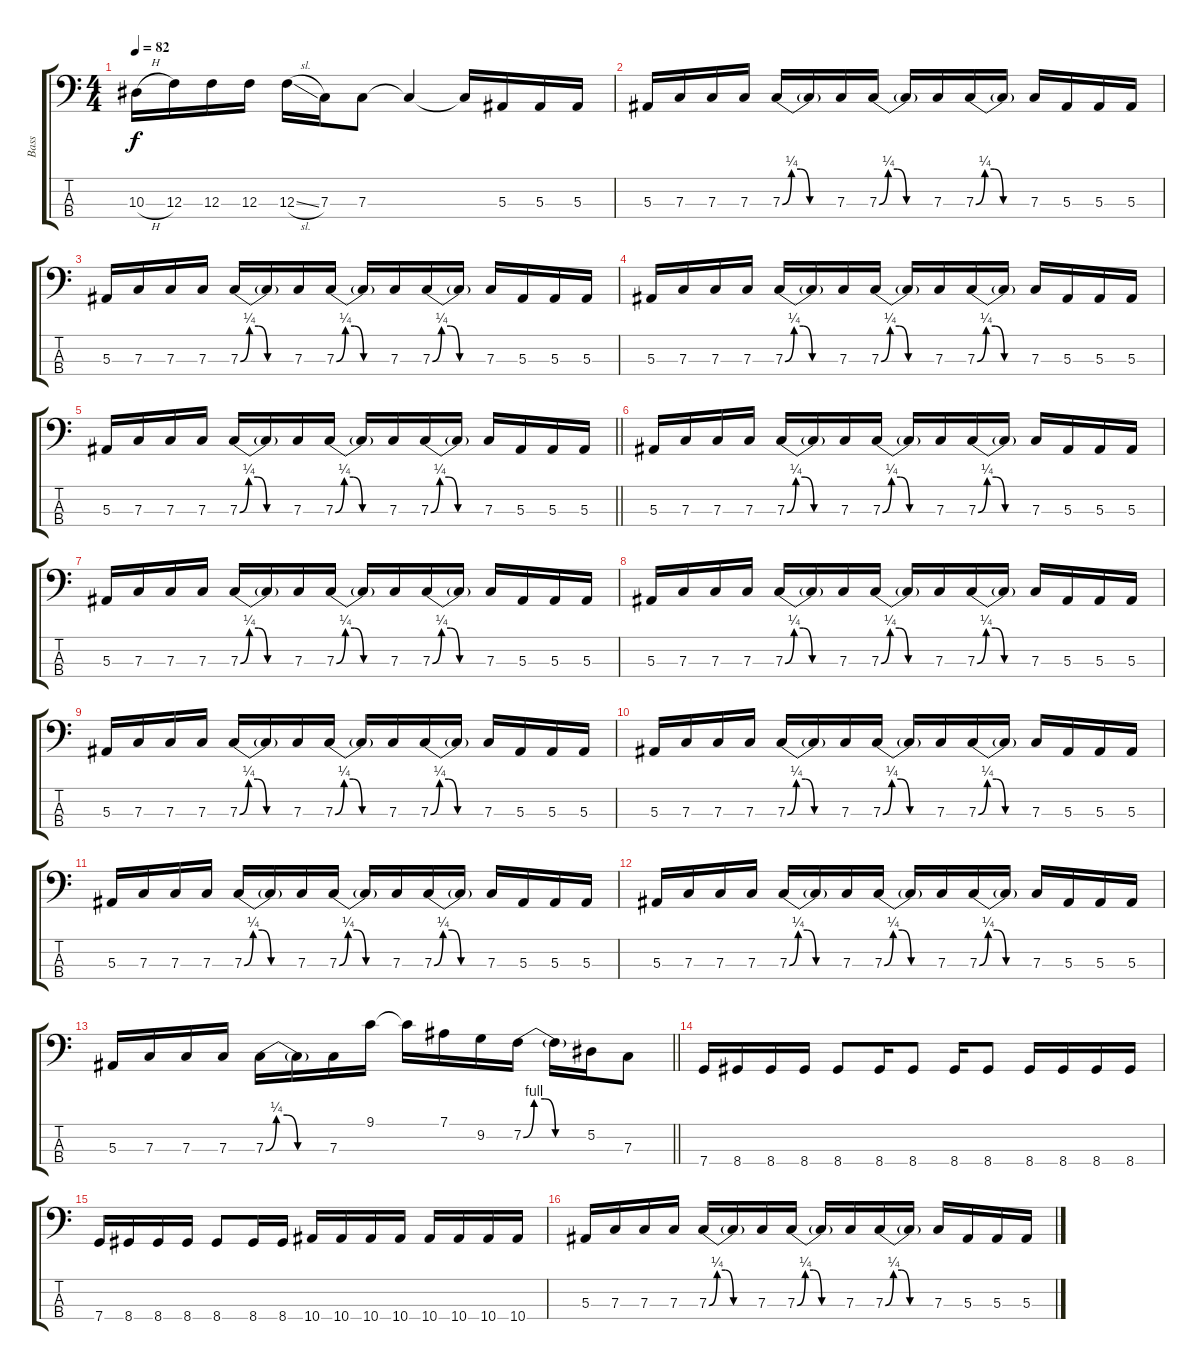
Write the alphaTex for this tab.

\track ("Bass" "Bass") {instrument electricbassfinger}
\staff {score tabs}
\tuning (Eb2 Bb1 F1 C1) {hide}
\ts (4 4)
\tempo 82
\clef f4
\ks c
10.3{h}.16{dy f} 12.3.16 12.3.16 12.3.16 12.3{sl}.16 7.3.16 7.3.8 7.3{t}.4 7.3{t}.16 5.3.16 5.3.16 5.3.16 |
5.3.16 7.3.16 7.3.16 7.3.16 7.3{be (custom 0 0 10 1 20 1 30 0 60 0)}.16 7.3{t}.16 7.3.16 7.3{be (custom 0 0 10 1 20 1 30 0 60 0)}.16 7.3{t}.16 7.3.16 7.3{be (custom 0 0 10 1 20 1 30 0 60 0)}.16 7.3{t}.16 7.3.16 5.3.16 5.3.16 5.3.16 |
5.3.16 7.3.16 7.3.16 7.3.16 7.3{be (custom 0 0 10 1 20 1 30 0 60 0)}.16 7.3{t}.16 7.3.16 7.3{be (custom 0 0 10 1 20 1 30 0 60 0)}.16 7.3{t}.16 7.3.16 7.3{be (custom 0 0 10 1 20 1 30 0 60 0)}.16 7.3{t}.16 7.3.16 5.3.16 5.3.16 5.3.16 |
5.3.16 7.3.16 7.3.16 7.3.16 7.3{be (custom 0 0 10 1 20 1 30 0 60 0)}.16 7.3{t}.16 7.3.16 7.3{be (custom 0 0 10 1 20 1 30 0 60 0)}.16 7.3{t}.16 7.3.16 7.3{be (custom 0 0 10 1 20 1 30 0 60 0)}.16 7.3{t}.16 7.3.16 5.3.16 5.3.16 5.3.16 |
\barLineRight lightlight
5.3.16 7.3.16 7.3.16 7.3.16 7.3{be (custom 0 0 10 1 20 1 30 0 60 0)}.16 7.3{t}.16 7.3.16 7.3{be (custom 0 0 10 1 20 1 30 0 60 0)}.16 7.3{t}.16 7.3.16 7.3{be (custom 0 0 10 1 20 1 30 0 60 0)}.16 7.3{t}.16 7.3.16 5.3.16 5.3.16 5.3.16 |
5.3.16 7.3.16 7.3.16 7.3.16 7.3{be (custom 0 0 10 1 20 1 30 0 60 0)}.16 7.3{t}.16 7.3.16 7.3{be (custom 0 0 10 1 20 1 30 0 60 0)}.16 7.3{t}.16 7.3.16 7.3{be (custom 0 0 10 1 20 1 30 0 60 0)}.16 7.3{t}.16 7.3.16 5.3.16 5.3.16 5.3.16 |
5.3.16 7.3.16 7.3.16 7.3.16 7.3{be (custom 0 0 10 1 20 1 30 0 60 0)}.16 7.3{t}.16 7.3.16 7.3{be (custom 0 0 10 1 20 1 30 0 60 0)}.16 7.3{t}.16 7.3.16 7.3{be (custom 0 0 10 1 20 1 30 0 60 0)}.16 7.3{t}.16 7.3.16 5.3.16 5.3.16 5.3.16 |
5.3.16 7.3.16 7.3.16 7.3.16 7.3{be (custom 0 0 10 1 20 1 30 0 60 0)}.16 7.3{t}.16 7.3.16 7.3{be (custom 0 0 10 1 20 1 30 0 60 0)}.16 7.3{t}.16 7.3.16 7.3{be (custom 0 0 10 1 20 1 30 0 60 0)}.16 7.3{t}.16 7.3.16 5.3.16 5.3.16 5.3.16 |
5.3.16 7.3.16 7.3.16 7.3.16 7.3{be (custom 0 0 10 1 20 1 30 0 60 0)}.16 7.3{t}.16 7.3.16 7.3{be (custom 0 0 10 1 20 1 30 0 60 0)}.16 7.3{t}.16 7.3.16 7.3{be (custom 0 0 10 1 20 1 30 0 60 0)}.16 7.3{t}.16 7.3.16 5.3.16 5.3.16 5.3.16 |
5.3.16 7.3.16 7.3.16 7.3.16 7.3{be (custom 0 0 10 1 20 1 30 0 60 0)}.16 7.3{t}.16 7.3.16 7.3{be (custom 0 0 10 1 20 1 30 0 60 0)}.16 7.3{t}.16 7.3.16 7.3{be (custom 0 0 10 1 20 1 30 0 60 0)}.16 7.3{t}.16 7.3.16 5.3.16 5.3.16 5.3.16 |
5.3.16 7.3.16 7.3.16 7.3.16 7.3{be (custom 0 0 10 1 20 1 30 0 60 0)}.16 7.3{t}.16 7.3.16 7.3{be (custom 0 0 10 1 20 1 30 0 60 0)}.16 7.3{t}.16 7.3.16 7.3{be (custom 0 0 10 1 20 1 30 0 60 0)}.16 7.3{t}.16 7.3.16 5.3.16 5.3.16 5.3.16 |
5.3.16 7.3.16 7.3.16 7.3.16 7.3{be (custom 0 0 10 1 20 1 30 0 60 0)}.16 7.3{t}.16 7.3.16 7.3{be (custom 0 0 10 1 20 1 30 0 60 0)}.16 7.3{t}.16 7.3.16 7.3{be (custom 0 0 10 1 20 1 30 0 60 0)}.16 7.3{t}.16 7.3.16 5.3.16 5.3.16 5.3.16 |
\barLineRight lightlight
5.3.16 7.3.16 7.3.16 7.3.16 7.3{be (custom 0 0 10 1 20 1 30 0 60 0)}.16 7.3{t}.16 7.3.16 9.1.16 9.1{t}.16 7.1.16 9.2.16 7.2{be (custom 0 0 10 4 20 4 30 0 60 0)}.16 7.2{t}.16 5.2.16 7.3.8 |
7.4.16 8.4.16 8.4.16 8.4.16 8.4.8 8.4.16 8.4.8 8.4.16 8.4.8 8.4.16 8.4.16 8.4.16 8.4.16 |
7.4.16 8.4.16 8.4.16 8.4.16 8.4.8 8.4.16 8.4.16 10.4.16 10.4.16 10.4.16 10.4.16 10.4.16 10.4.16 10.4.16 10.4.16 |
5.3.16 7.3.16 7.3.16 7.3.16 7.3{be (custom 0 0 10 1 20 1 30 0 60 0)}.16 7.3{t}.16 7.3.16 7.3{be (custom 0 0 10 1 20 1 30 0 60 0)}.16 7.3{t}.16 7.3.16 7.3{be (custom 0 0 10 1 20 1 30 0 60 0)}.16 7.3{t}.16 7.3.16 5.3.16 5.3.16 5.3.16
